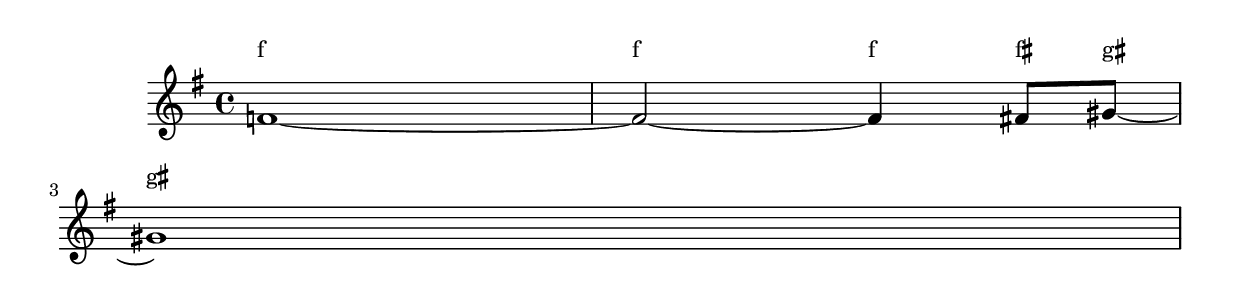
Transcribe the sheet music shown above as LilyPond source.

\version "2.3.22"

\header {

    texidoc = "The second and third notes should not get accidentals,
    because they are tied to a note.  However, an accidental is
    present if the line is broken at the tie, which happens for the G
    sharp."

}

mus =  	\relative c' {
    f1~
    f2~f4 % ~ f8
    fis8  gis8 ~
    \break
    gis1
}

\score {
     <<
	\new NoteNames \mus
	\new Voice { \key g \major \mus }
    >>
    \layout {
	raggedright = ##t
    }
}
